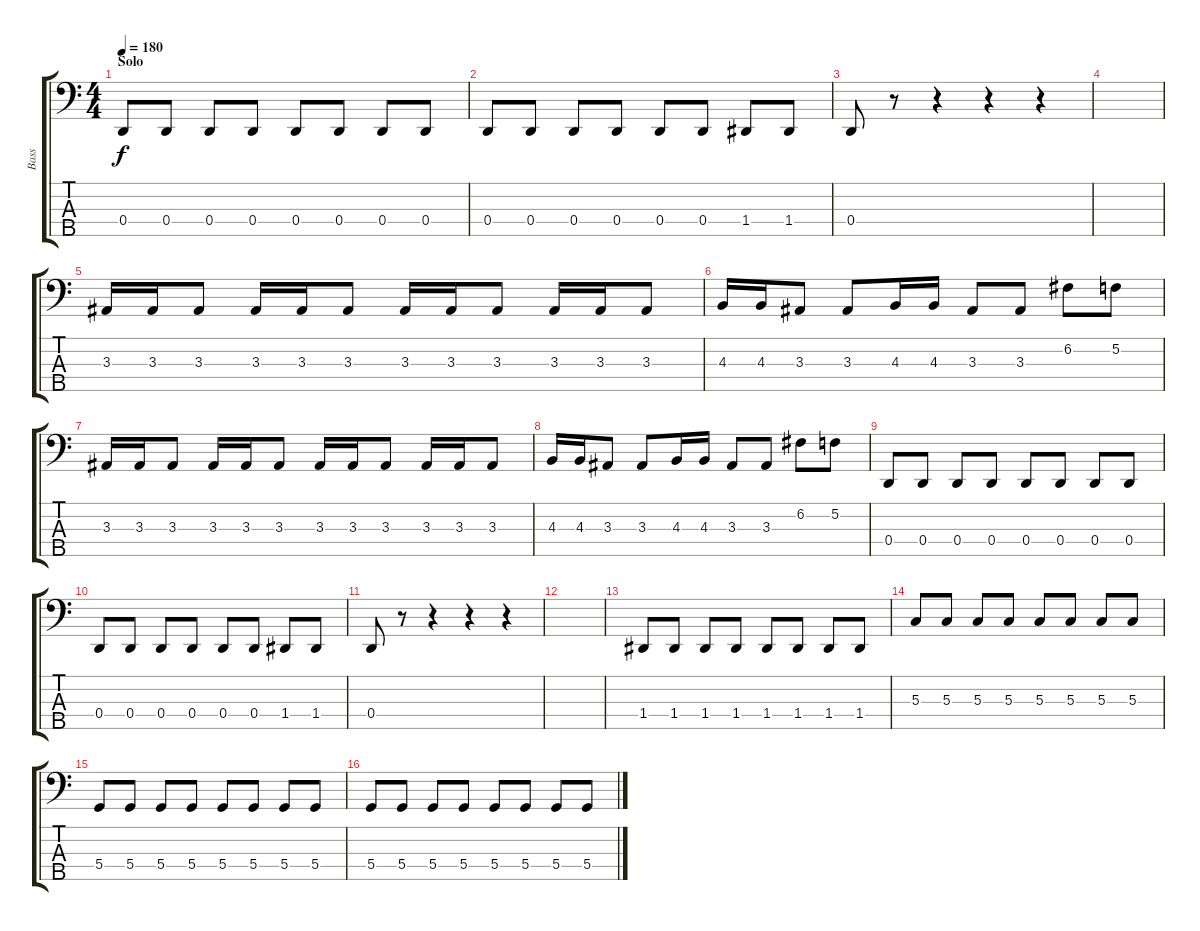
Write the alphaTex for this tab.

\track ("Bass" "Bass") {instrument electricbasspick}
\staff {score tabs}
\tuning (F2 C2 G1 D1 A0) {hide}
\ts (4 4)
\section ("" "Solo")
\tempo 180
\clef f4
\ks c
0.4.8{dy f} 0.4.8 0.4.8 0.4.8 0.4.8 0.4.8 0.4.8 0.4.8 |
0.4.8 0.4.8 0.4.8 0.4.8 0.4.8 0.4.8 1.4.8 1.4.8 |
0.4.8 r.8 r.4 r.4 r.4 |
|
3.3.16 3.3.16 3.3.8 3.3.16 3.3.16 3.3.8 3.3.16 3.3.16 3.3.8 3.3.16 3.3.16 3.3.8 |
4.3.16 4.3.16 3.3.8 3.3.8 4.3.16 4.3.16 3.3.8 3.3.8 6.2.8 5.2.8 |
3.3.16 3.3.16 3.3.8 3.3.16 3.3.16 3.3.8 3.3.16 3.3.16 3.3.8 3.3.16 3.3.16 3.3.8 |
4.3.16 4.3.16 3.3.8 3.3.8 4.3.16 4.3.16 3.3.8 3.3.8 6.2.8 5.2.8 |
0.4.8 0.4.8 0.4.8 0.4.8 0.4.8 0.4.8 0.4.8 0.4.8 |
0.4.8 0.4.8 0.4.8 0.4.8 0.4.8 0.4.8 1.4.8 1.4.8 |
0.4.8 r.8 r.4 r.4 r.4 |
|
1.4.8 1.4.8 1.4.8 1.4.8 1.4.8 1.4.8 1.4.8 1.4.8 |
5.3.8 5.3.8 5.3.8 5.3.8 5.3.8 5.3.8 5.3.8 5.3.8 |
5.4.8 5.4.8 5.4.8 5.4.8 5.4.8 5.4.8 5.4.8 5.4.8 |
5.4.8 5.4.8 5.4.8 5.4.8 5.4.8 5.4.8 5.4.8 5.4.8
